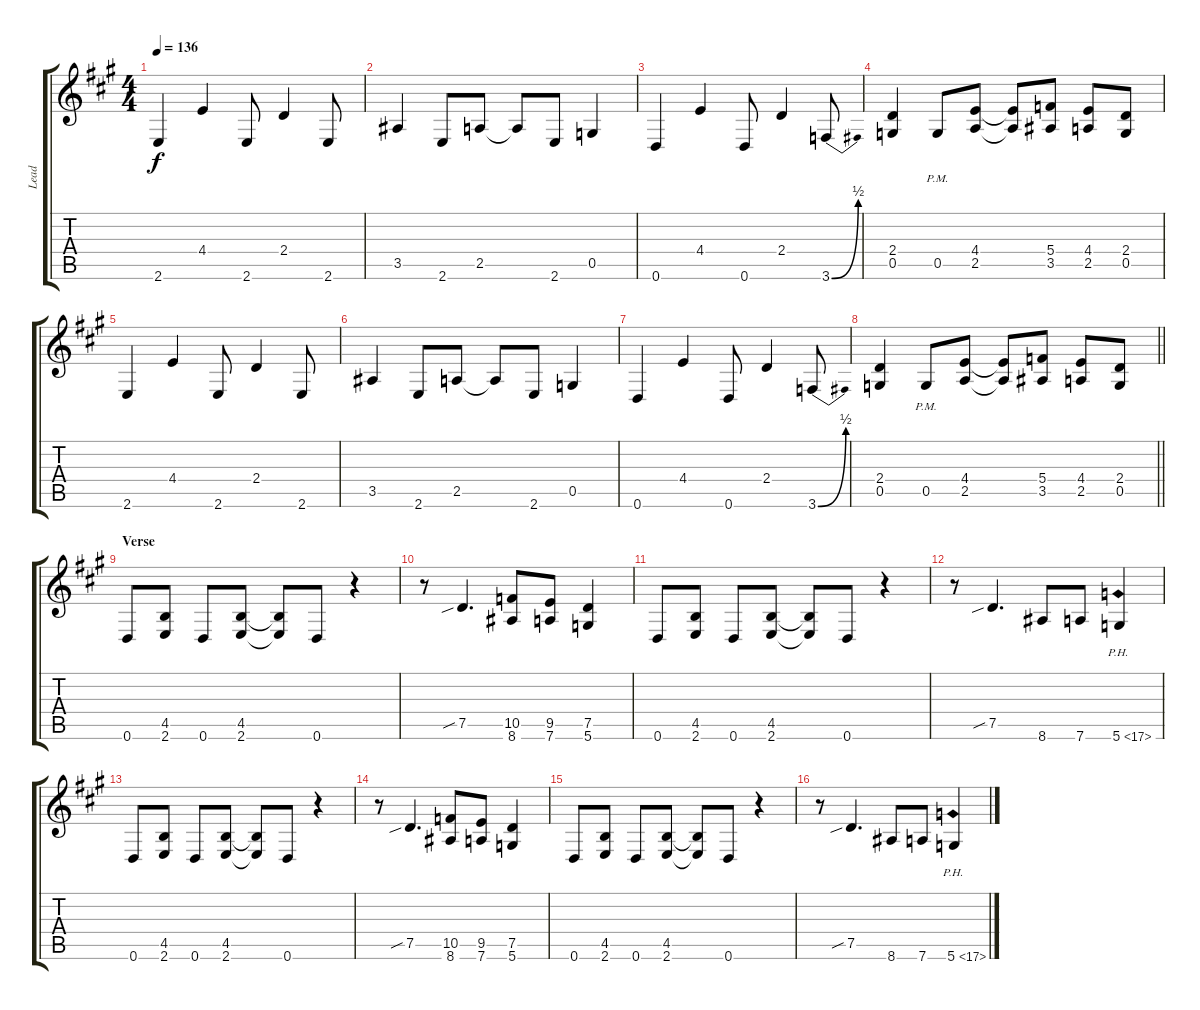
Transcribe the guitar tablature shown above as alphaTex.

\track ("Lead" "Lead") {instrument distortionguitar}
\staff {score tabs}
\tuning (D4 A3 F3 C3 G2 D2) {hide}
\ts (4 4)
\tempo 136
\clef g2
\ks a
2.6.4{dy f} 4.4.4 2.6.8 2.4.4 2.6.8 |
3.5.4 2.6.8 2.5.8 2.5{t}.8 2.6.8 0.5.4 |
0.6.4 4.4.4 0.6.8 2.4.4 3.6{be (bend 0 0 60 2)}.8 |
(2.4 0.5).4 0.5{pm}.8 (4.4 2.5).8 (4.4{t} 2.5{t}).8 (5.4 3.5).8 (4.4 2.5).8 (2.4 0.5).8 |
2.6.4 4.4.4 2.6.8 2.4.4 2.6.8 |
3.5.4 2.6.8 2.5.8 2.5{t}.8 2.6.8 0.5.4 |
0.6.4 4.4.4 0.6.8 2.4.4 3.6{be (bend 0 0 60 2)}.8 |
\barLineRight lightlight
(2.4 0.5).4 0.5{pm}.8 (4.4 2.5).8 (4.4{t} 2.5{t}).8 (5.4 3.5).8 (4.4 2.5).8 (2.4 0.5).8 |
\section ("" "Verse")
0.6.8 (4.5 2.6).8 0.6.8 (4.5 2.6).8 (4.5{t} 2.6{t}).8 0.6.8 r.4 |
r.8 7.5{sib}.4{d} (10.5 8.6).8 (9.5 7.6).8 (7.5 5.6).4 |
0.6.8 (4.5 2.6).8 0.6.8 (4.5 2.6).8 (4.5{t} 2.6{t}).8 0.6.8 r.4 |
r.8 7.5{sib}.4{d} 8.6.8 7.6.8 5.6{ph 12}.4 |
0.6.8 (4.5 2.6).8 0.6.8 (4.5 2.6).8 (4.5{t} 2.6{t}).8 0.6.8 r.4 |
r.8 7.5{sib}.4{d} (10.5 8.6).8 (9.5 7.6).8 (7.5 5.6).4 |
0.6.8 (4.5 2.6).8 0.6.8 (4.5 2.6).8 (4.5{t} 2.6{t}).8 0.6.8 r.4 |
r.8 7.5{sib}.4{d} 8.6.8 7.6.8 5.6{ph 12}.4
